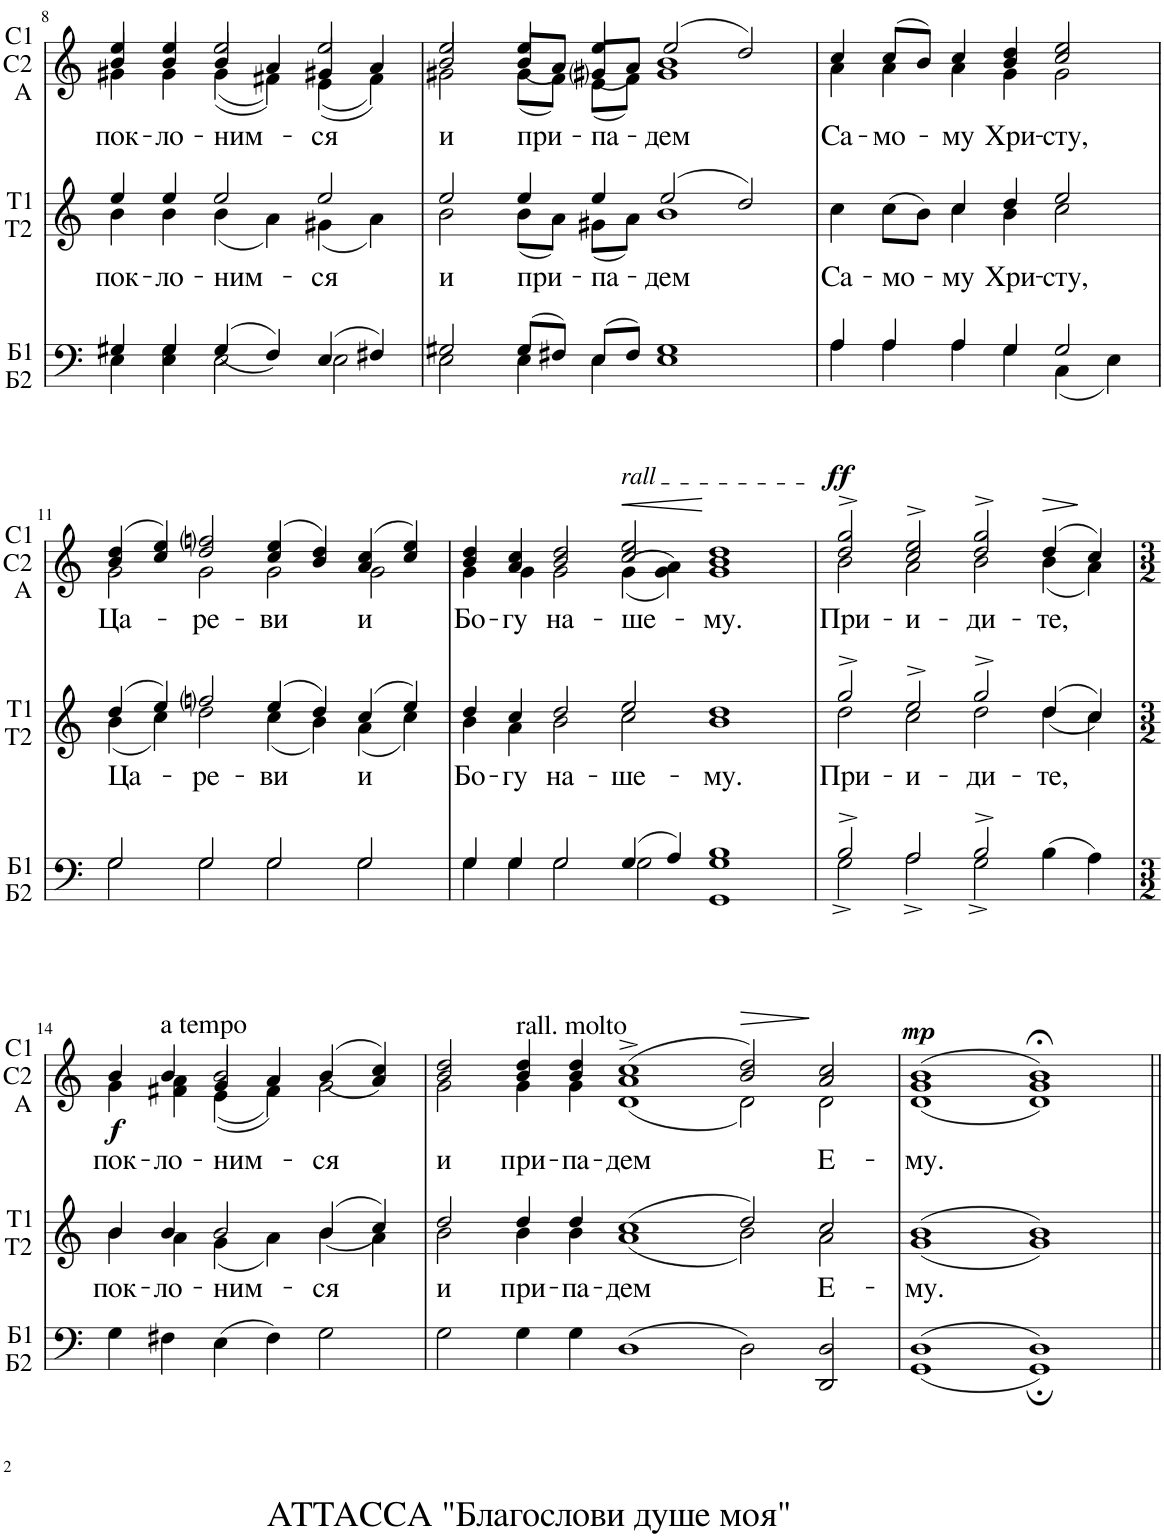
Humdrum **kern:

**kern	**kern	**text	**kern	**text	**dynam	**kern	**kern	**kern
*part6	*part5	*part5	*part4	*part4	*part4	*part3	*part2	*part1
*staff6	*staff5	*staff5	*staff4	*staff4	*staff4	*staff3	*staff2	*staff1
*I"Б1 Б2	*I"T1 T2	*	*I"C1 C2 A	*	*	*I"A	*I"C2	*I"C1
*	*I'T1 T2	*	*I'C1 C2 A	*	*	*I'A	*I'C2	*I'C1
!!LO:PB:g=z
*clefF4	*clefG2	*	*clefG2	*	*	*clefG2	*clefG2	*clefG2
*k[]	*k[]	*	*k[]	*	*	*k[]	*k[]	*k[]
*M3/2	*M3/2	*	*M3/2	*	*	*M3/2	*M3/2	*M3/2
=8	=8	=8	=8	=8	=8	=8	=8	=8
*^	*^	*	*	*	*	*	*	*
!	!	!	!	!LO:LY:b	!	!LO:LY:b	!	!	!	!
*	*	*	*	*	*^	*	*	*	*	*
*	*	*	*	*	*	*^	*	*	*	*	*
4G#X/	4E\	4ee/	4b\	пок-	4ee/	4g#X\	4b/	пок-	.	1.r	1.r	1.r
!	!	!	!	!LO:LY:b	!	!	!	!LO:LY:b	!	!	!	!
4G#/	4E\ 4G#\	4ee/	4b\	-ло-	4ee/	4g#\	4b/	-ло-	.	.	.	.
!	!	!	!	!LO:LY:b	!	!	!	!LO:LY:b	!	!	!	!
((<4G#/	2E\	2ee/	(4b\	-ним-	2ee/	(4g#\	(4b/	-ним-	.	.	.	.
4F/))	.	.	4a\)	.	.	4f#X\)	4a/)	.	.	.	.	.
!	!	!	!	!LO:LY:b	!	!	!	!LO:LY:b	!	!	!	!
(4E/	2E\	2ee/	(4g#X\	ся	2ee/	(4e\	(4g#X/	ся	.	.	.	.
4F#X/)	.	.	4a\)	.	.	4f#\)	4a/)	.	.	.	.	.
=9	=9	=9	=9	=9	=9	=9	=9	=9	=9	=9	=9	=9
*M4/2	*	*M4/2	*	*	*M4/2	*	*	*	*	*M4/2	*M4/2	*M4/2
!	!	!	!	!LO:LY:b	!	!	!	!LO:LY:b	!	!	!	!
2G#X/	2E\	2ee/	2b\	и	2ee/	2g#X\	2b/	и	.	0r	0r	0r
!	!	!	!	!LO:LY:b	!	!	!	!LO:LY:b	!	!	!	!
(8G#/L	4E\	4ee/	(8b\L	при-	4ee/	(8g#\L	(8b/L	при-	.	.	.	.
8F#X/J)	.	.	8a\J)	.	.	8f\J)	8a/J)	.	.	.	.	.
!	!	!	!	!LO:LY:b	!	!	!	!LO:LY:b	!	!	!	!
(8E/L	4E\	4ee/	(8g#X\L	па-	4ee/	(8e\L	(8g#i/L	па-	.	.	.	.
8F#/J)	.	.	8a\J)	.	.	8f\J)	8a/J)	.	.	.	.	.
!	!	!	!	!LO:LY:b	!	!	!	!LO:LY:b	!	!	!	!
1G#	1E	(2ee/	1b	дем	(2ee/	1g#	1b	дем	.	.	.	.
.	.	2dd/)	.	.	2dd/)	.	.	.	.	.	.	.
*	*	*	*	*	*v	*v	*v	*	*	*	*	*
=10	=10	=10	=10	=10	=10	=10	=10	=10	=10	=10
*M3/2	*	*M3/2	*	*	*M3/2	*	*	*M3/2	*M3/2	*M3/2
!	!	!	!	!LO:LY:b	!	!LO:LY:b	!	!	!	!
*	*	*	*	*	*^	*	*	*	*	*
4A/	4A\	4cc\	4ryy	Са-	4cc/	4a\	Са-	.	1.r	1.r	1.r
!	!	!	!	!LO:LY:b	!	!	!LO:LY:b	!	!	!	!
4A/	4A\	(8cc\L	4ryy	-мо-	(8cc/L	4a\	-мо-	.	.	.	.
.	.	8b\J)	.	.	8b/J)	.	.	.	.	.	.
!	!	!	!	!LO:LY:b	!	!	!LO:LY:b	!	!	!	!
4A/	4A\	4cc/	4cc\	му	4cc/	4a\	-му	.	.	.	.
!	!	!	!	!LO:LY:b	!	!	!LO:LY:b	!	!	!	!
4G/	4G\	4dd/	4b\	Хри-	4b/ 4dd/	4g\	Хри-	.	.	.	.
!	!	!	!	!LO:LY:b	!	!	!LO:LY:b	!	!	!	!
2G/	(4C\	2ee/	2cc\	-сту,	2cc/ 2ee/	2g\	-сту,	.	.	.	.
.	4E\)	.	.	.	.	.	.	.	.	.	.
!!LO:LB:g=z
=11	=11	=11	=11	=11	=11	=11	=11	=11	=11	=11	=11
*M4/2	*	*M4/2	*	*	*M4/2	*	*	*	*M4/2	*M4/2	*M4/2
!	!	!	!	!LO:LY:b	!	!	!LO:LY:b	!	!	!	!
2G/	2G\	(4dd/	(4b\	Ца-	(4b/ 4dd/	2g\	Ца-	.	0r	0r	0r
.	.	4ee/)	4cc\)	.	4cc/ 4ee/)	.	.	.	.	.	.
!	!	!	!	!LO:LY:b	!	!	!LO:LY:b	!	!	!	!
2G/	2G\	2ffni/	2dd\	ре-	2dd/ 2ffni/	2g\	-ре-	.	.	.	.
!	!	!	!	!LO:LY:b	!	!	!LO:LY:b	!	!	!	!
2G\	2G/	(4ee/	(4cc\	-ви	(4cc/ 4ee/	2g\	-ви	.	.	.	.
.	.	4dd/)	4b\)	.	4b/ 4dd/)	.	.	.	.	.	.
!	!	!	!	!LO:LY:b	!	!	!LO:LY:b	!	!	!	!
2G/	2G\	(4cc/	(4a\	и	(4a/ 4cc/	2g\	и	.	.	.	.
.	.	4ee/)	4cc\)	.	4cc/ 4ee/)	.	.	.	.	.	.
=12	=12	=12	=12	=12	=12	=12	=12	=12	=12	=12	=12
*M5/2	*	*M5/2	*	*	*M5/2	*	*	*	*M5/2	*M5/2	*M5/2
!	!	!	!	!LO:LY:b	!	!	!LO:LY:b	!	!	!	!
4G/	4G\	4dd/	4b\	Бо-	4b/ 4dd/	4g\	Бо-	.	2%5r	2%5r	2%5r
!	!	!	!	!LO:LY:b	!	!	!LO:LY:b	!	!	!	!
4G/	4G\	4cc/	4a\	-гу	4a/ 4cc/	4g\	-гу	.	.	.	.
!	!	!	!	!LO:LY:b	!	!	!LO:LY:b	!	!	!	!
2G/	2G\	2dd/	2b\	на-	2b/ 2dd/	2g\	на-	.	.	.	.
!	!	!	!	!	!LO:TX:a:i:t=rall	!	!	!	!	!	!
!	!	!	!	!LO:LY:b	!	!	!LO:LY:b	!LO:HP:b	!	!	!
(4G/	2G\	2ee/	2cc\	-ше-	2cc/ 2ee/	((>4g\	-ше-	<	.	.	.
4A/)	.	.	.	.	.	4g\ 4a\))	.	.	.	.	.
!	!	!	!	!LO:LY:b	!	!	!LO:LY:b	!	!	!	!
1B	1GG 1G	1dd	1b	-му.	1b 1dd	1g	му.	[	.	.	.
=13	=13	=13	=13	=13	=13	=13	=13	=13	=13	=13	=13
*M4/2	*	*M4/2	*	*	*M4/2	*	*	*	*M4/2	*M4/2	*M4/2
!	!	!	!	!	!	!	!	!	!	!	!LO:TX:b:t=ATTACCA "Благослови душе моя"
!	!	!	!	!LO:LY:b	!	!	!LO:LY:b	!LO:DY:a	!	!	!
2B^/	2G^\	2gg^/	2dd\	При-	2dd/^ 2gg/^	2b\	При-	ff	0r	0r	0r
!	!	!	!	!LO:LY:b	!	!	!LO:LY:b	!	!	!	!
2A^</	2A\	2ee^/	2cc\	-и-	2cc/^ 2ee/^	2a\	-и-	.	.	.	.
!	!	!	!	!LO:LY:b	!	!	!LO:LY:b	!	!	!	!
2B^/	2G^\	2gg^/	2dd\	-ди-	2dd/^ 2gg/^	2b\	-ди-	.	.	.	.
!	!	!	!	!LO:LY:b	!	!	!LO:LY:b	!LO:HP:b	!	!	!
(4B\	2ryy	((<4dd/	4dd\	-те,	(4dd/	(4b\	-те,	>	.	.	.
4A\)	.	4cc/))	4cc\	.	4cc/)	4a\)	.	]	.	.	.
*v	*v	*	*	*	*v	*v	*	*	*	*	*
!!LO:LB:g=z
=14	=14	=14	=14	=14	=14	=14	=14	=14	=14
*M3/2	*M3/2	*	*	*M3/2	*	*	*M3/2	*M3/2	*M3/2
*	*	*	*	*^	*	*	*	*	*
!	!	!	!LO:LY:b	!	!	!LO:LY:b	!LO:DY:b	!	!	!
*	*	*	*	*	*^	*	*	*	*	*^
4G\	4b/	4b\	пок-	4b/	4g\	2ryy	пок-	f	1.r	1.r	1.r	4ryy
!	!	!	!	!	!	!	!	!	!	!	!	!LO:TX:a:t=a tempo
!	!	!	!LO:LY:b	!	!	!	!LO:LY:b	!	!	!	!	!
4F#X\	4b/	4a\	-ло-	4b/	4f#X\ 4a\	.	-ло-	.	.	.	.	1ryy
!	!	!	!LO:LY:b	!	!	!	!LO:LY:b	!	!	!	!	!
(4E\	2b/	(4g\	-ним-	2b/	(4e\	(4g/	-ним-	.	.	.	.	.
4F#\)	.	4a\)	.	.	4f#\)	4a/)	.	.	.	.	.	.
!	!	!	!LO:LY:b	!	!	!	!LO:LY:b	!	!	!	!	!
2G\	((<4b/	4b\	ся	((<4b/	2g\	2ryy	ся	.	.	.	.	.
.	4cc/))	4a\	.	4a/ 4cc/))	.	.	.	.	.	.	.	4ryy
*	*	*	*	*v	*v	*v	*	*	*	*	*	*
=15	=15	=15	=15	=15	=15	=15	=15	=15	=15	=15
*M12/4	*M12/4	*	*	*M12/4	*	*	*M12/4	*M12/4	*M12/4	*
!	!	!	!LO:LY:b	!	!LO:LY:b	!	!	!	!	!
*	*	*	*	*^	*	*	*	*	*	*
2G\	2dd/	2b\	и	2b/ 2dd/	2g\	и	.	0.r	0.r	0.r	2ryy
!	!	!	!	!	!	!	!	!	!	!	!LO:TX:a:t=rall. molto
!	!	!	!LO:LY:b	!	!	!LO:LY:b	!	!	!	!	!
4G\	4dd/	4b\	при-	4b/ 4dd/	4g\	при-	.	.	.	.	1ryy
!	!	!	!LO:LY:b	!	!	!LO:LY:b	!	!	!	!	!
4G\	4dd/	4b\	-па-	4b/ 4dd/	4g\	-па-	.	.	.	.	.
!	!	!	!LO:LY:b	!	!	!LO:LY:b	!	!	!	!	!
(1D	(1cc	(1a	-дем	(1a^ 1cc^	(1d	-дем	.	.	.	.	.
.	.	.	.	.	.	.	.	.	.	.	1.ryy
!	!	!	!	!	!	!	!LO:HP:b	!	!	!	!
2D\)	2dd/)	2b\)	.	2b/ 2dd/)	2d\)	.	>	.	.	.	.
!	!	!	!LO:LY:b	!	!	!LO:LY:b	!	!	!	!	!
2DD/ 2D/	2cc/	2a\	Е-	2a/ 2cc/	2d\	Е-	]	.	.	.	.
*	*	*	*	*	*	*	*	*	*	*v	*v
=16	=16	=16	=16	=16	=16	=16	=16	=16	=16	=16
*M4/2	*M4/2	*	*	*M4/2	*	*	*	*M4/2	*M4/2	*M4/2
*^	*	*	*	*	*	*	*	*	*	*^
!	!	!	!	!LO:LY:b	!	!	!LO:LY:b	!LO:DY:a	!	!	!	!
*	*	*	*	*	*	*	*	*	*	*	*v	*v
(1D	(1GG	(1b	(1g	-му.	(1g 1b	(1d	-му.	mp	0r	0r	0r
1D)	1GG;)	1b)	1g)	.	1g;< 1b;<)	1d)	.	.	.	.	.
*v	*v	*	*	*	*v	*v	*	*	*	*	*
*	*v	*v	*	*	*	*	*	*	*
=||	=||	=||	=||	=||	=||	=||	=||	=||
*-	*-	*-	*-	*-	*-	*-	*-	*-
